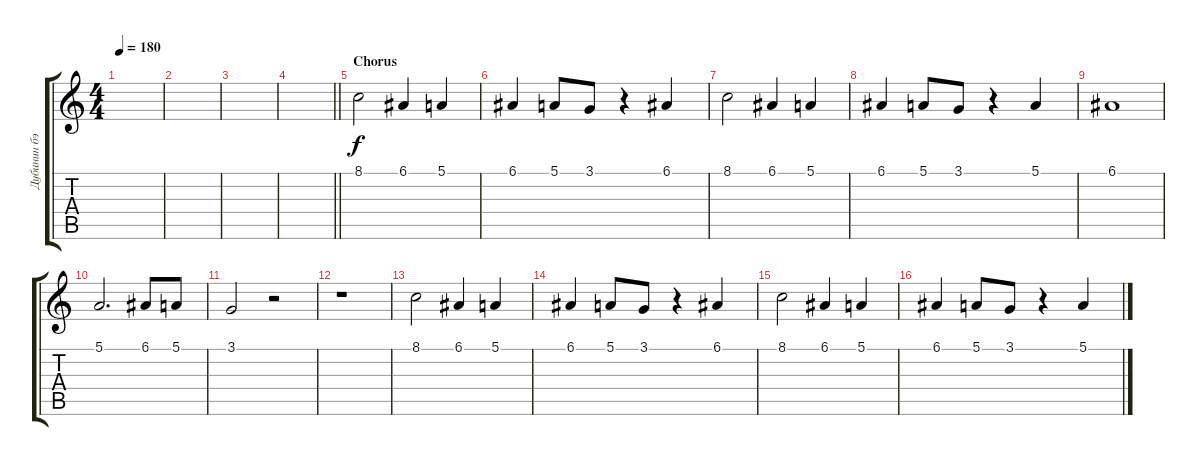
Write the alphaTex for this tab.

\track ("Дубинин бэк" "Дубинин бэ") {instrument baritonesax}
\staff {score tabs}
\tuning (E4 B3 G3 D3 A2 E2) {hide}
\ts (4 4)
\tempo 180
\clef g2
\ks c
|
|
|
\barLineRight lightlight
|
\section ("" "Chorus")
8.1.2 6.1.4 5.1.4 |
6.1.4 5.1.8 3.1.8 r.4 6.1.4 |
8.1.2 6.1.4 5.1.4 |
6.1.4 5.1.8 3.1.8 r.4 5.1.4 |
6.1.1 |
5.1.2{d} 6.1.8 5.1.8 |
3.1.2 r.2 |
r.1 |
8.1.2 6.1.4 5.1.4 |
6.1.4 5.1.8 3.1.8 r.4 6.1.4 |
8.1.2 6.1.4 5.1.4 |
6.1.4 5.1.8 3.1.8 r.4 5.1.4
